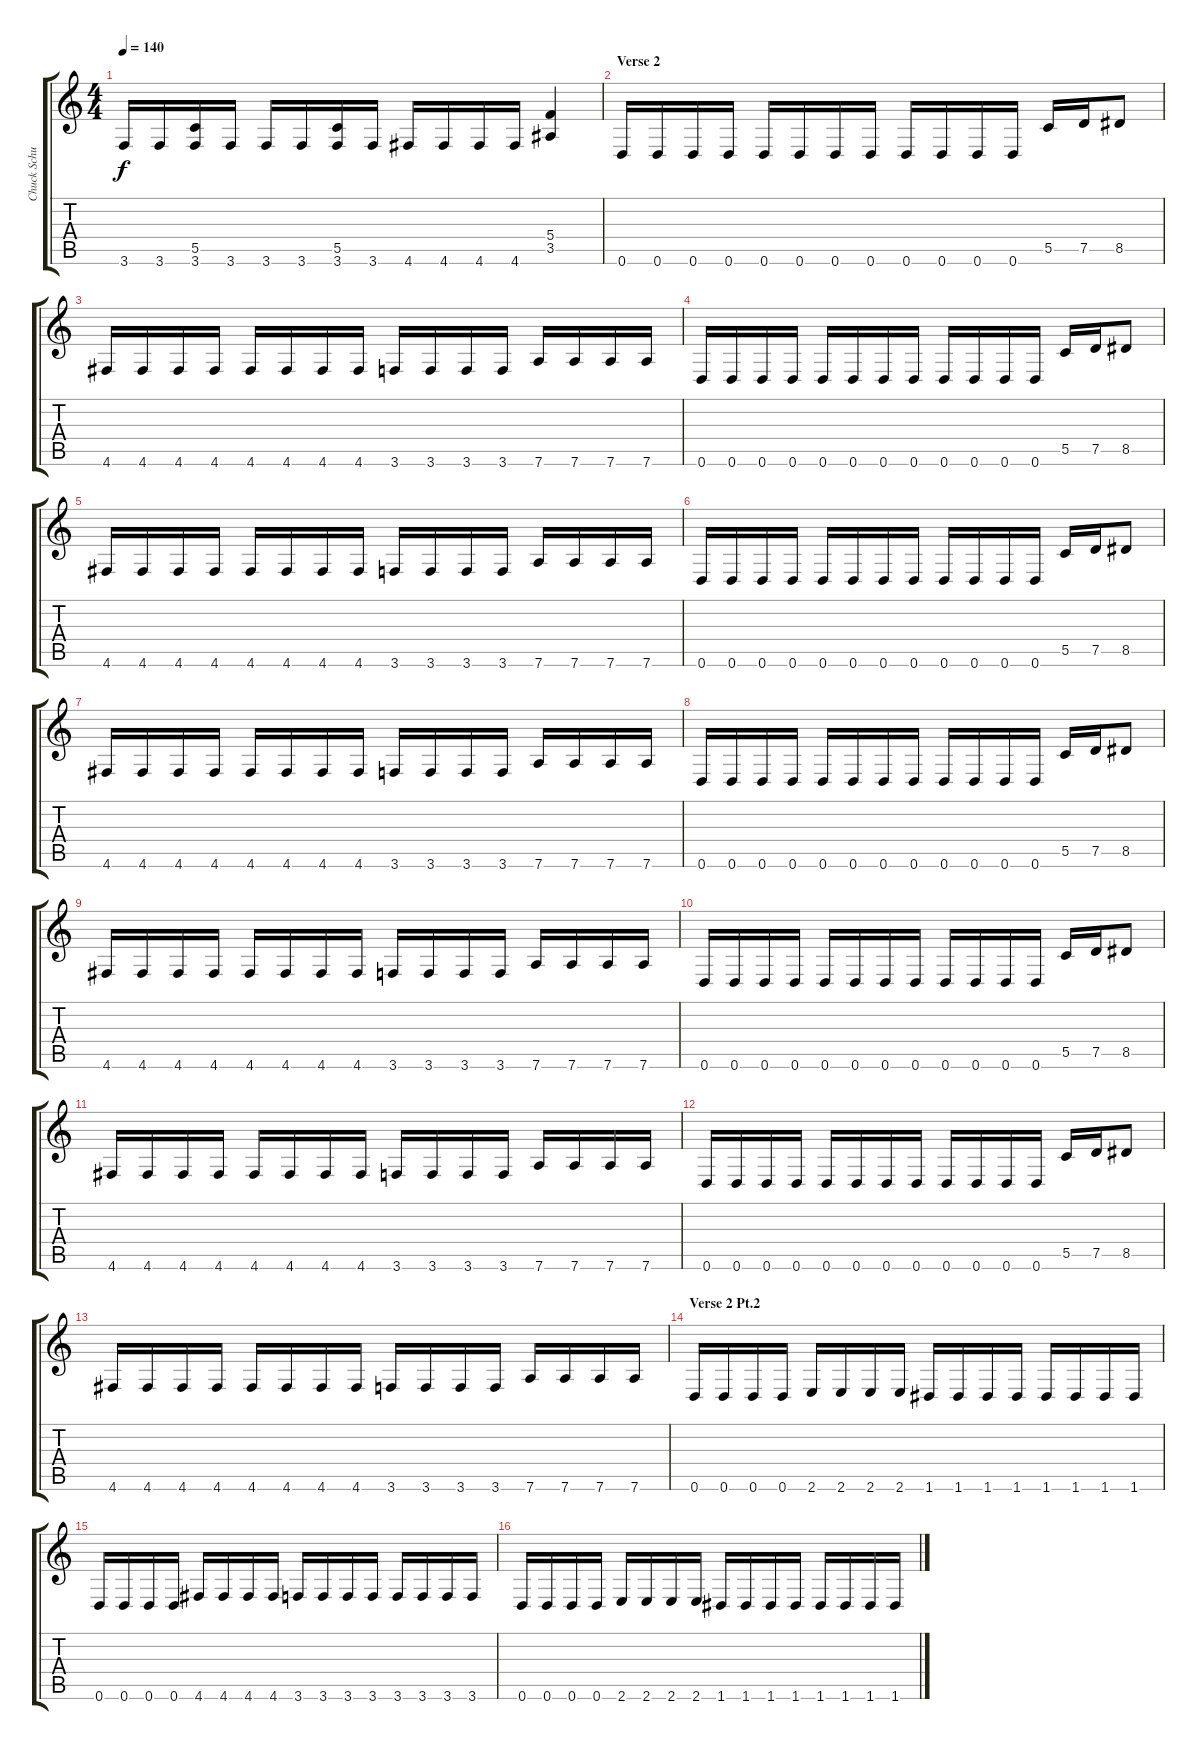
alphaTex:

\track ("Chuck Schuldiner" "Chuck Schu") {instrument distortionguitar}
\staff {score tabs}
\tuning (D4 A3 F3 C3 G2 D2) {hide}
\ts (4 4)
\tempo 140
\clef g2
\ks c
3.6.16{dy f} 3.6.16 (5.5 3.6).16 3.6.16 3.6.16 3.6.16 (5.5 3.6).16 3.6.16 4.6.16 4.6.16 4.6.16 4.6.16 (5.4 3.5).4 |
\section ("" "Verse 2")
0.6.16 0.6.16 0.6.16 0.6.16 0.6.16 0.6.16 0.6.16 0.6.16 0.6.16 0.6.16 0.6.16 0.6.16 5.5.16 7.5.16 8.5.8 |
4.6.16 4.6.16 4.6.16 4.6.16 4.6.16 4.6.16 4.6.16 4.6.16 3.6.16 3.6.16 3.6.16 3.6.16 7.6.16 7.6.16 7.6.16 7.6.16 |
0.6.16 0.6.16 0.6.16 0.6.16 0.6.16 0.6.16 0.6.16 0.6.16 0.6.16 0.6.16 0.6.16 0.6.16 5.5.16 7.5.16 8.5.8 |
4.6.16 4.6.16 4.6.16 4.6.16 4.6.16 4.6.16 4.6.16 4.6.16 3.6.16 3.6.16 3.6.16 3.6.16 7.6.16 7.6.16 7.6.16 7.6.16 |
0.6.16 0.6.16 0.6.16 0.6.16 0.6.16 0.6.16 0.6.16 0.6.16 0.6.16 0.6.16 0.6.16 0.6.16 5.5.16 7.5.16 8.5.8 |
4.6.16 4.6.16 4.6.16 4.6.16 4.6.16 4.6.16 4.6.16 4.6.16 3.6.16 3.6.16 3.6.16 3.6.16 7.6.16 7.6.16 7.6.16 7.6.16 |
0.6.16 0.6.16 0.6.16 0.6.16 0.6.16 0.6.16 0.6.16 0.6.16 0.6.16 0.6.16 0.6.16 0.6.16 5.5.16 7.5.16 8.5.8 |
4.6.16 4.6.16 4.6.16 4.6.16 4.6.16 4.6.16 4.6.16 4.6.16 3.6.16 3.6.16 3.6.16 3.6.16 7.6.16 7.6.16 7.6.16 7.6.16 |
0.6.16 0.6.16 0.6.16 0.6.16 0.6.16 0.6.16 0.6.16 0.6.16 0.6.16 0.6.16 0.6.16 0.6.16 5.5.16 7.5.16 8.5.8 |
4.6.16 4.6.16 4.6.16 4.6.16 4.6.16 4.6.16 4.6.16 4.6.16 3.6.16 3.6.16 3.6.16 3.6.16 7.6.16 7.6.16 7.6.16 7.6.16 |
0.6.16 0.6.16 0.6.16 0.6.16 0.6.16 0.6.16 0.6.16 0.6.16 0.6.16 0.6.16 0.6.16 0.6.16 5.5.16 7.5.16 8.5.8 |
4.6.16 4.6.16 4.6.16 4.6.16 4.6.16 4.6.16 4.6.16 4.6.16 3.6.16 3.6.16 3.6.16 3.6.16 7.6.16 7.6.16 7.6.16 7.6.16 |
\section ("" "Verse 2 Pt.2")
0.6.16 0.6.16 0.6.16 0.6.16 2.6.16 2.6.16 2.6.16 2.6.16 1.6.16 1.6.16 1.6.16 1.6.16 1.6.16 1.6.16 1.6.16 1.6.16 |
0.6.16 0.6.16 0.6.16 0.6.16 4.6.16 4.6.16 4.6.16 4.6.16 3.6.16 3.6.16 3.6.16 3.6.16 3.6.16 3.6.16 3.6.16 3.6.16 |
0.6.16 0.6.16 0.6.16 0.6.16 2.6.16 2.6.16 2.6.16 2.6.16 1.6.16 1.6.16 1.6.16 1.6.16 1.6.16 1.6.16 1.6.16 1.6.16
